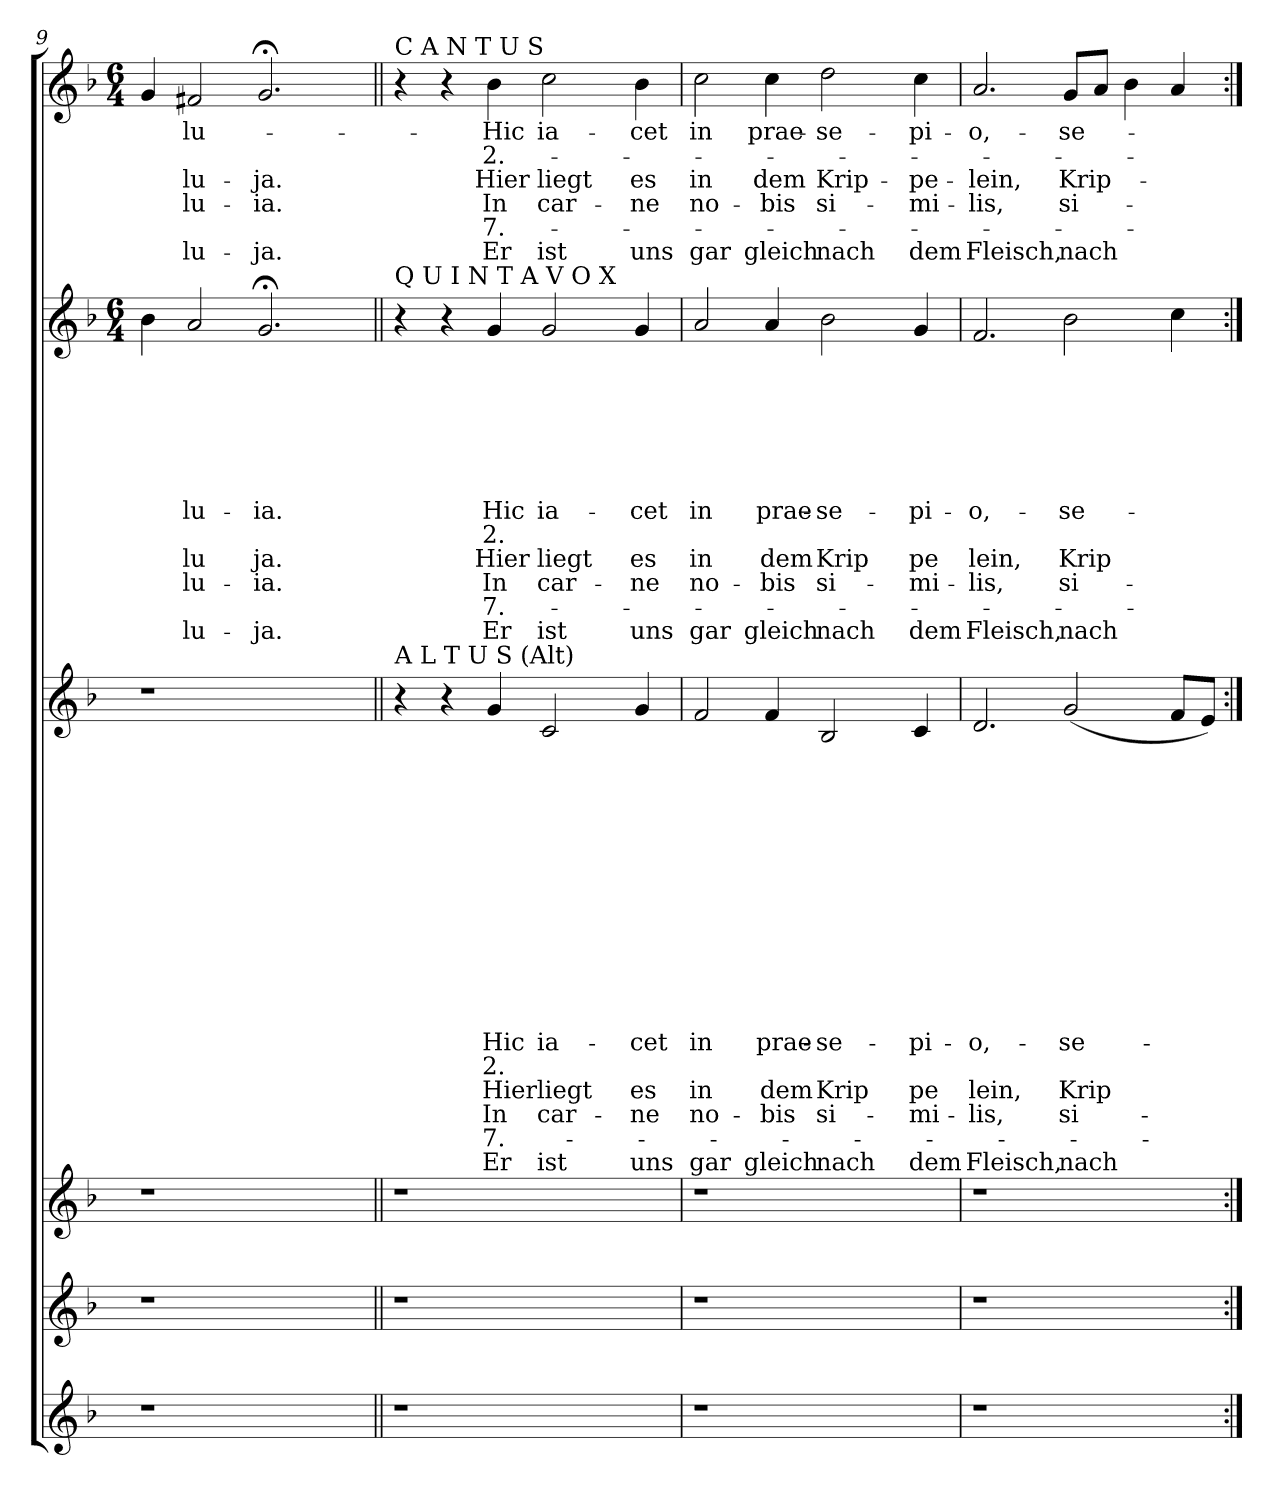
**kern	**kern	**kern	**kern	**text	**text	**text	**text	**text	**text	**text	**text	**text	**text	**text	**text	**text	**text	**text	**text	**text	**text	**kern	**text	**text	**text	**text	**text	**text	**text	**text	**text	**text	**text	**text	**kern	**text	**text	**text	**text	**text	**text
*part6	*part5	*part4	*part3	*part3	*part3	*part3	*part3	*part3	*part3	*part3	*part3	*part3	*part3	*part3	*part3	*part3	*part3	*part3	*part3	*part3	*part3	*part2	*part2	*part2	*part2	*part2	*part2	*part2	*part2	*part2	*part2	*part2	*part2	*part2	*part1	*part1	*part1	*part1	*part1	*part1	*part1
*staff6	*staff5	*staff4	*staff3	*staff3	*staff3	*staff3	*staff3	*staff3	*staff3	*staff3	*staff3	*staff3	*staff3	*staff3	*staff3	*staff3	*staff3	*staff3	*staff3	*staff3	*staff3	*staff2	*staff2	*staff2	*staff2	*staff2	*staff2	*staff2	*staff2	*staff2	*staff2	*staff2	*staff2	*staff2	*staff1	*staff1	*staff1	*staff1	*staff1	*staff1	*staff1
*clefG2	*clefG2	*clefG2	*clefG2	*	*	*	*	*	*	*	*	*	*	*	*	*	*	*	*	*	*	*clefG2	*	*	*	*	*	*	*	*	*	*	*	*	*clefG2	*	*	*	*	*	*
*k[b-]	*k[b-]	*k[b-]	*k[b-]	*	*	*	*	*	*	*	*	*	*	*	*	*	*	*	*	*	*	*k[b-]	*	*	*	*	*	*	*	*	*	*	*	*	*k[b-]	*	*	*	*	*	*
*F:	*F:	*F:	*F:	*	*	*	*	*	*	*	*	*	*	*	*	*	*	*	*	*	*	*F:	*	*	*	*	*	*	*	*	*	*	*	*	*F:	*	*	*	*	*	*
*	*	*	*	*	*	*	*	*	*	*	*	*	*	*	*	*	*	*	*	*	*	*M6/4	*	*	*	*	*	*	*	*	*	*	*	*	*M6/4	*	*	*	*	*	*
=9	=9	=9	=9	=9	=9	=9	=9	=9	=9	=9	=9	=9	=9	=9	=9	=9	=9	=9	=9	=9	=9	=9	=9	=9	=9	=9	=9	=9	=9	=9	=9	=9	=9	=9	=9	=9	=9	=9	=9	=9	=9
!	!	!	!LO:N:vis=1	!	!	!	!	!	!	!	!	!	!	!	!	!	!	!	!	!	!	!	!	!	!	!	!	!	!	!	!	!	!	!	!	!	!	!	!	!	!
1r	1r	1r	1r	.	.	.	.	.	.	.	.	.	.	.	.	.	.	.	.	.	.	4b-\	.	.	.	.	.	.	.	.	.	.	.	.	4g/	.	.	.	.	.	.
!	!	!	!	!	!	!	!	!	!	!	!	!	!	!	!	!	!	!	!	!	!	!	!	!	!	!	!	!	!LO:LY:b	!	!LO:LY:b	!LO:LY:b	!	!LO:LY:b	!	!LO:LY:b	!	!LO:LY:b	!LO:LY:b	!	!LO:LY:b
.	.	.	.	.	.	.	.	.	.	.	.	.	.	.	.	.	.	.	.	.	.	2a/	.	.	.	.	.	.	-lu-	.	lu	-lu-	.	-lu-	2f#X/	-lu-	.	-lu-	-lu-	.	-lu-
!	!	!	!	!	!	!	!	!	!	!	!	!	!	!	!	!	!	!	!	!	!	!	!	!	!	!	!	!	!LO:LY:b	!	!LO:LY:b	!LO:LY:b	!	!LO:LY:b	!	!	!	!LO:LY:b	!LO:LY:b	!	!LO:LY:b
.	.	.	.	.	.	.	.	.	.	.	.	.	.	.	.	.	.	.	.	.	.	2.g;/	.	.	.	.	.	.	-ia.	.	ja.	-ia.	.	-ja.	2.g;/	.	.	-ja.	-ia.	.	-ja.
2ryy	2ryy	2ryy	2ryy	.	.	.	.	.	.	.	.	.	.	.	.	.	.	.	.	.	.	.	.	.	.	.	.	.	.	.	.	.	.	.	.	.	.	.	.	.	.
=10||	=10||	=10||	=10||	=10||	=10||	=10||	=10||	=10||	=10||	=10||	=10||	=10||	=10||	=10||	=10||	=10||	=10||	=10||	=10||	=10||	=10||	=10||	=10||	=10||	=10||	=10||	=10||	=10||	=10||	=10||	=10||	=10||	=10||	=10||	=10||	=10||	=10||	=10||	=10||	=10||	=10||
!	!	!	!	!	!	!	!	!	!	!	!	!	!	!	!	!	!	!	!	!	!	!	!	!	!	!	!	!	!	!	!	!	!	!	!LO:TX:a:t=C A N T U S	!	!	!	!	!	!
!	!	!	!	!	!	!	!	!	!	!	!	!	!	!	!	!	!	!	!	!	!	!LO:TX:a:t=Q U I N T A V O X	!	!	!	!	!	!	!	!	!	!	!	!	!	!	!	!	!	!	!
!	!	!	!LO:TX:a:t=A L T U S (Alt)	!	!	!	!	!	!	!	!	!	!	!	!	!	!	!	!	!	!	!	!	!	!	!	!	!	!	!	!	!	!	!	!	!	!	!	!	!	!
1r	1r	1r	4r	.	.	.	.	.	.	.	.	.	.	.	.	.	.	.	.	.	.	4r	.	.	.	.	.	.	.	.	.	.	.	.	4r	.	.	.	.	.	.
.	.	.	4r	.	.	.	.	.	.	.	.	.	.	.	.	.	.	.	.	.	.	4r	.	.	.	.	.	.	.	.	.	.	.	.	4r	.	.	.	.	.	.
!	!	!	!	!	!	!	!	!	!	!	!	!	!	!	!	!LO:LY:b	!LO:LY:b	!LO:LY:b	!LO:LY:b	!LO:LY:b	!LO:LY:b	!	!	!	!	!	!	!	!LO:LY:b	!LO:LY:b	!LO:LY:b	!LO:LY:b	!LO:LY:b	!LO:LY:b	!	!LO:LY:b	!LO:LY:b	!LO:LY:b	!LO:LY:b	!LO:LY:b	!LO:LY:b
.	.	.	4g/	.	.	.	.	.	.	.	.	.	.	.	.	Hic	2.	Hier	In	7.-	Er	4g/	.	.	.	.	.	.	Hic	2.	Hier	In	-7.-	Er	4b-\	Hic	2.-	Hier	In	-7.-	Er
!	!	!	!	!	!	!	!	!	!	!	!	!	!	!	!	!LO:LY:b	!	!LO:LY:b	!LO:LY:b	!	!LO:LY:b	!	!	!	!	!	!	!	!LO:LY:b	!	!LO:LY:b	!LO:LY:b	!	!LO:LY:b	!	!LO:LY:b	!	!LO:LY:b	!LO:LY:b	!	!LO:LY:b
.	.	.	2c/	.	.	.	.	.	.	.	.	.	.	.	.	ia-	.	liegt	car-	.	ist	2g/	.	.	.	.	.	.	ia-	.	liegt	car-	.	ist	2cc\	ia-	.	liegt	car-	.	ist
2ryy	2ryy	2ryy	.	.	.	.	.	.	.	.	.	.	.	.	.	.	.	.	.	.	.	.	.	.	.	.	.	.	.	.	.	.	.	.	.	.	.	.	.	.	.
!	!	!	!	!	!	!	!	!	!	!	!	!	!	!	!	!LO:LY:b	!	!LO:LY:b	!LO:LY:b	!	!LO:LY:b	!	!	!	!	!	!	!	!LO:LY:b	!	!LO:LY:b	!LO:LY:b	!	!LO:LY:b	!	!LO:LY:b	!	!LO:LY:b	!LO:LY:b	!	!LO:LY:b
.	.	.	4g/	.	.	.	.	.	.	.	.	.	.	.	.	-cet	.	es	-ne	.	uns	4g/	.	.	.	.	.	.	-cet	.	es	-ne	.	uns	4b-\	-cet	.	es	-ne	.	uns
=11	=11	=11	=11	=11	=11	=11	=11	=11	=11	=11	=11	=11	=11	=11	=11	=11	=11	=11	=11	=11	=11	=11	=11	=11	=11	=11	=11	=11	=11	=11	=11	=11	=11	=11	=11	=11	=11	=11	=11	=11	=11
!	!	!	!	!	!	!	!	!	!	!	!	!	!	!	!	!LO:LY:b	!	!LO:LY:b	!LO:LY:b	!	!LO:LY:b	!	!	!	!	!	!	!	!LO:LY:b	!	!LO:LY:b	!LO:LY:b	!	!LO:LY:b	!	!LO:LY:b	!	!LO:LY:b	!LO:LY:b	!	!LO:LY:b
1r	1r	1r	2f/	.	.	.	.	.	.	.	.	.	.	.	.	in	.	in	no-	.	gar	2a/	.	.	.	.	.	.	in	.	in	no-	.	gar	2cc\	in	.	in	no-	.	gar
!	!	!	!	!	!	!	!	!	!	!	!	!	!	!	!	!LO:LY:b	!	!LO:LY:b	!LO:LY:b	!	!LO:LY:b	!	!	!	!	!	!	!	!LO:LY:b	!	!LO:LY:b	!LO:LY:b	!	!LO:LY:b	!	!LO:LY:b	!	!LO:LY:b	!LO:LY:b	!	!LO:LY:b
.	.	.	4f/	.	.	.	.	.	.	.	.	.	.	.	.	prae-	.	dem	-bis	.	gleich	4a/	.	.	.	.	.	.	prae-	.	dem	-bis	.	gleich	4cc\	prae-	.	dem	-bis	.	gleich
!	!	!	!	!	!	!	!	!	!	!	!	!	!	!	!	!LO:LY:b	!	!LO:LY:b	!LO:LY:b	!	!LO:LY:b	!	!	!	!	!	!	!	!LO:LY:b	!	!LO:LY:b	!LO:LY:b	!	!LO:LY:b	!	!LO:LY:b	!	!LO:LY:b	!LO:LY:b	!	!LO:LY:b
.	.	.	2B-/	.	.	.	.	.	.	.	.	.	.	.	.	-se-	.	Krip	si-	.	nach	2b-\	.	.	.	.	.	.	-se-	.	Krip	si-	.	nach	2dd\	-se-	.	Krip-	si-	.	nach
2ryy	2ryy	2ryy	.	.	.	.	.	.	.	.	.	.	.	.	.	.	.	.	.	.	.	.	.	.	.	.	.	.	.	.	.	.	.	.	.	.	.	.	.	.	.
!	!	!	!	!	!	!	!	!	!	!	!	!	!	!	!	!LO:LY:b	!	!LO:LY:b	!LO:LY:b	!	!LO:LY:b	!	!	!	!	!	!	!	!LO:LY:b	!	!LO:LY:b	!LO:LY:b	!	!LO:LY:b	!	!LO:LY:b	!	!LO:LY:b	!LO:LY:b	!	!LO:LY:b
.	.	.	4c/	.	.	.	.	.	.	.	.	.	.	.	.	-pi-	.	pe	-mi-	.	dem	4g/	.	.	.	.	.	.	-pi-	.	pe	-mi-	.	dem	4cc\	-pi-	.	-pe-	-mi-	.	dem
=12	=12	=12	=12	=12	=12	=12	=12	=12	=12	=12	=12	=12	=12	=12	=12	=12	=12	=12	=12	=12	=12	=12	=12	=12	=12	=12	=12	=12	=12	=12	=12	=12	=12	=12	=12	=12	=12	=12	=12	=12	=12
!	!	!	!	!	!	!	!	!	!	!	!	!	!	!	!	!LO:LY:b	!	!LO:LY:b	!LO:LY:b	!	!LO:LY:b	!	!	!	!	!	!	!	!LO:LY:b	!	!LO:LY:b	!LO:LY:b	!	!LO:LY:b	!	!LO:LY:b	!	!LO:LY:b	!LO:LY:b	!	!LO:LY:b
1r	1r	1r	2.d/	.	.	.	.	.	.	.	.	.	.	.	.	-o,-	.	lein,	-lis,	.	Fleisch,	2.f/	.	.	.	.	.	.	-o,-	.	lein,	-lis,	.	Fleisch,	2.a/	-o,-	.	-lein,	-lis,	.	Fleisch,
!	!	!	!	!	!	!	!	!	!	!	!	!	!	!	!	!LO:LY:b	!	!LO:LY:b	!LO:LY:b	!	!LO:LY:b	!	!	!	!	!	!	!	!LO:LY:b	!	!LO:LY:b	!LO:LY:b	!	!LO:LY:b	!	!LO:LY:b	!	!LO:LY:b	!LO:LY:b	!	!LO:LY:b
.	.	.	(<2g/	.	.	.	.	.	.	.	.	.	.	.	.	-se-	.	Krip	si-	.	nach	2b-\	.	.	.	.	.	.	-se-	.	Krip	si-	.	nach	8g/L	-se-	.	Krip-	si-	.	nach
.	.	.	.	.	.	.	.	.	.	.	.	.	.	.	.	.	.	.	.	.	.	.	.	.	.	.	.	.	.	.	.	.	.	.	8a/J	.	.	.	.	.	.
2ryy	2ryy	2ryy	.	.	.	.	.	.	.	.	.	.	.	.	.	.	.	.	.	.	.	.	.	.	.	.	.	.	.	.	.	.	.	.	4b-\	.	.	.	.	.	.
.	.	.	8f/L	.	.	.	.	.	.	.	.	.	.	.	.	.	.	.	.	.	.	4cc\	.	.	.	.	.	.	.	.	.	.	.	.	4a/	.	.	.	.	.	.
.	.	.	8e/J)	.	.	.	.	.	.	.	.	.	.	.	.	.	.	.	.	.	.	.	.	.	.	.	.	.	.	.	.	.	.	.	.	.	.	.	.	.	.
=:|!	=:|!	=:|!	=:|!	=:|!	=:|!	=:|!	=:|!	=:|!	=:|!	=:|!	=:|!	=:|!	=:|!	=:|!	=:|!	=:|!	=:|!	=:|!	=:|!	=:|!	=:|!	=:|!	=:|!	=:|!	=:|!	=:|!	=:|!	=:|!	=:|!	=:|!	=:|!	=:|!	=:|!	=:|!	=:|!	=:|!	=:|!	=:|!	=:|!	=:|!	=:|!
*-	*-	*-	*-	*-	*-	*-	*-	*-	*-	*-	*-	*-	*-	*-	*-	*-	*-	*-	*-	*-	*-	*-	*-	*-	*-	*-	*-	*-	*-	*-	*-	*-	*-	*-	*-	*-	*-	*-	*-	*-	*-
